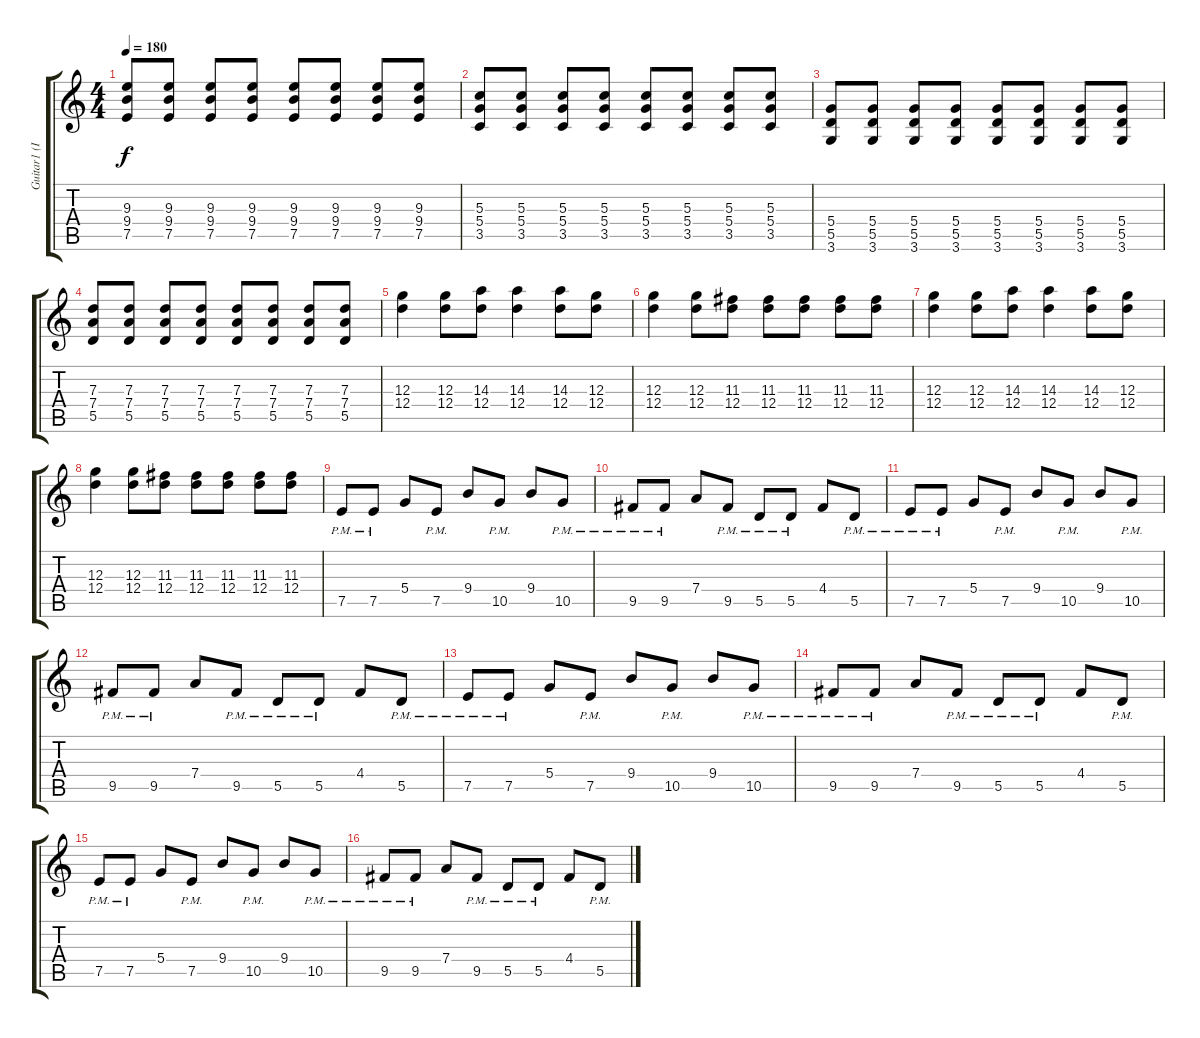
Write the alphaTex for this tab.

\track ("Guitar1 (I played this part)" "Guitar1 (I") {instrument distortionguitar}
\staff {score tabs}
\tuning (E4 B3 G3 D3 A2 E2) {hide}
\ts (4 4)
\tempo 180
\clef g2
\ks c
(9.3 9.4 7.5).8{dy f} (9.3 9.4 7.5).8 (9.3 9.4 7.5).8 (9.3 9.4 7.5).8 (9.3 9.4 7.5).8 (9.3 9.4 7.5).8 (9.3 9.4 7.5).8 (9.3 9.4 7.5).8 |
(5.3 5.4 3.5).8 (5.3 5.4 3.5).8 (5.3 5.4 3.5).8 (5.3 5.4 3.5).8 (5.3 5.4 3.5).8 (5.3 5.4 3.5).8 (5.3 5.4 3.5).8 (5.3 5.4 3.5).8 |
(5.4 5.5 3.6).8 (5.4 5.5 3.6).8 (5.4 5.5 3.6).8 (5.4 5.5 3.6).8 (5.4 5.5 3.6).8 (5.4 5.5 3.6).8 (5.4 5.5 3.6).8 (5.4 5.5 3.6).8 |
(7.3 7.4 5.5).8 (7.3 7.4 5.5).8 (7.3 7.4 5.5).8 (7.3 7.4 5.5).8 (7.3 7.4 5.5).8 (7.3 7.4 5.5).8 (7.3 7.4 5.5).8 (7.3 7.4 5.5).8 |
(12.3 12.4).4 (12.3 12.4).8 (14.3 12.4).8 (14.3 12.4).4 (14.3 12.4).8 (12.3 12.4).8 |
(12.3 12.4).4 (12.3 12.4).8 (11.3 12.4).8 (11.3 12.4).8 (11.3 12.4).8 (11.3 12.4).8 (11.3 12.4).8 |
(12.3 12.4).4 (12.3 12.4).8 (14.3 12.4).8 (14.3 12.4).4 (14.3 12.4).8 (12.3 12.4).8 |
(12.3 12.4).4 (12.3 12.4).8 (11.3 12.4).8 (11.3 12.4).8 (11.3 12.4).8 (11.3 12.4).8 (11.3 12.4).8 |
7.5{pm}.8 7.5{pm}.8 5.4.8 7.5{pm}.8 9.4.8 10.5{pm}.8 9.4.8 10.5{pm}.8 |
9.5{pm}.8 9.5{pm}.8 7.4.8 9.5{pm}.8 5.5{pm}.8 5.5{pm}.8 4.4.8 5.5{pm}.8 |
7.5{pm}.8 7.5{pm}.8 5.4.8 7.5{pm}.8 9.4.8 10.5{pm}.8 9.4.8 10.5{pm}.8 |
9.5{pm}.8 9.5{pm}.8 7.4.8 9.5{pm}.8 5.5{pm}.8 5.5{pm}.8 4.4.8 5.5{pm}.8 |
7.5{pm}.8 7.5{pm}.8 5.4.8 7.5{pm}.8 9.4.8 10.5{pm}.8 9.4.8 10.5{pm}.8 |
9.5{pm}.8 9.5{pm}.8 7.4.8 9.5{pm}.8 5.5{pm}.8 5.5{pm}.8 4.4.8 5.5{pm}.8 |
7.5{pm}.8 7.5{pm}.8 5.4.8 7.5{pm}.8 9.4.8 10.5{pm}.8 9.4.8 10.5{pm}.8 |
9.5{pm}.8 9.5{pm}.8 7.4.8 9.5{pm}.8 5.5{pm}.8 5.5{pm}.8 4.4.8 5.5{pm}.8
